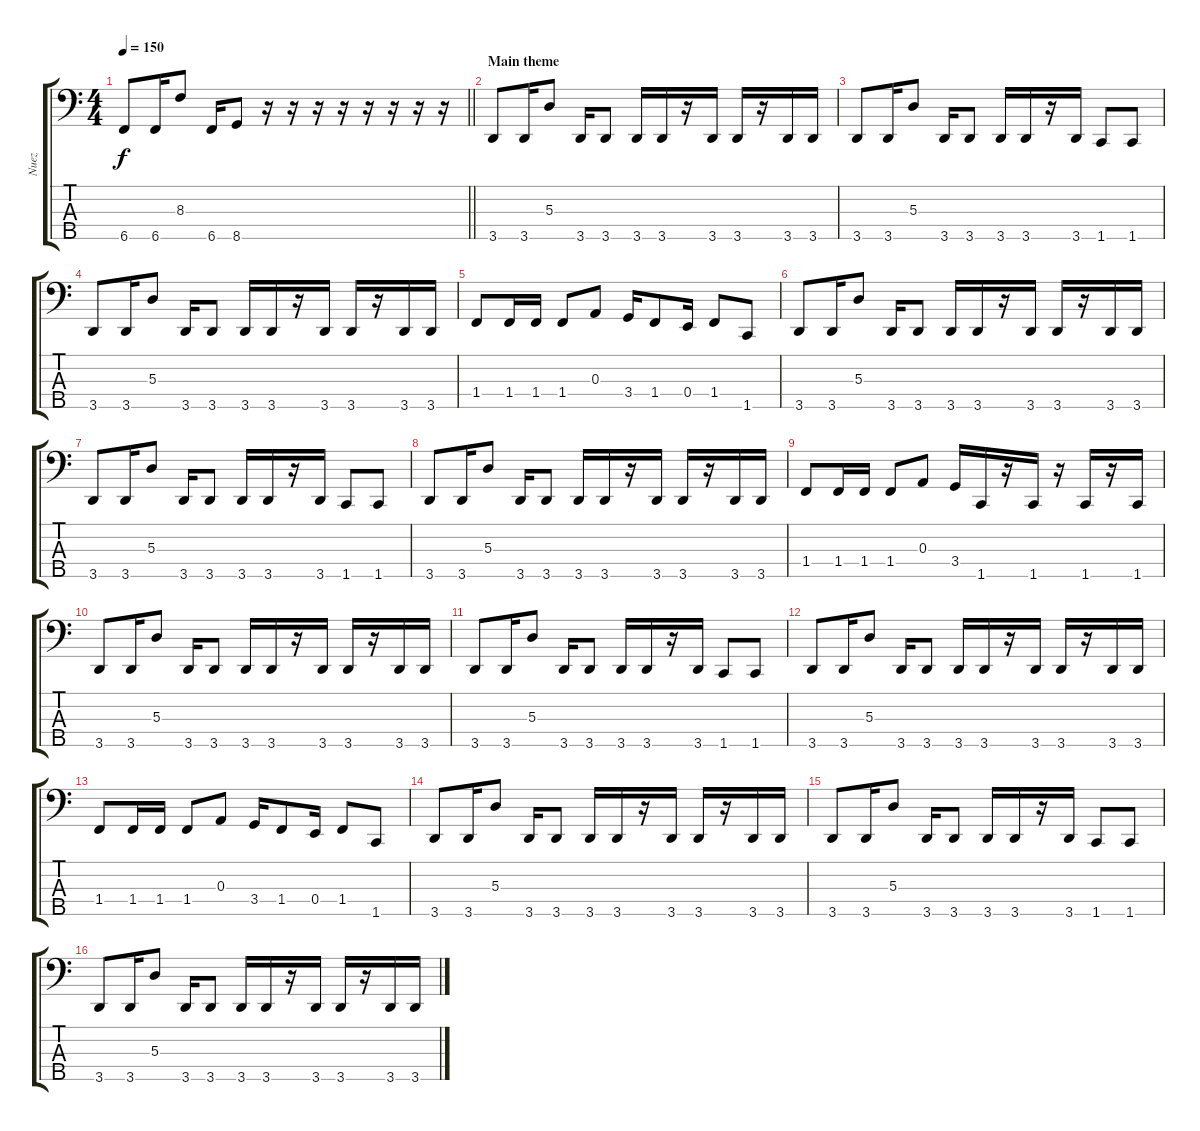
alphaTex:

\track ("Nuez" "Nuez") {instrument electricbassfinger}
\staff {score tabs}
\tuning (G2 D2 A1 E1 B0) {hide}
\ts (4 4)
\tempo 150
\clef f4
\barLineRight lightlight
\ks c
6.5.8{dy f} 6.5.16 8.3.8 6.5.16 8.5.8 r.16 r.16 r.16 r.16 r.16 r.16 r.16 r.16 |
\section ("" "Main theme")
3.5.8 3.5.16 5.3.8 3.5.16 3.5.8 3.5.16 3.5.16 r.16 3.5.16 3.5.16 r.16 3.5.16 3.5.16 |
3.5.8 3.5.16 5.3.8 3.5.16 3.5.8 3.5.16 3.5.16 r.16 3.5.16 1.5.8 1.5.8 |
3.5.8 3.5.16 5.3.8 3.5.16 3.5.8 3.5.16 3.5.16 r.16 3.5.16 3.5.16 r.16 3.5.16 3.5.16 |
1.4.8 1.4.16 1.4.16 1.4.8 0.3.8 3.4.16 1.4.8 0.4.16 1.4.8 1.5.8 |
3.5.8 3.5.16 5.3.8 3.5.16 3.5.8 3.5.16 3.5.16 r.16 3.5.16 3.5.16 r.16 3.5.16 3.5.16 |
3.5.8 3.5.16 5.3.8 3.5.16 3.5.8 3.5.16 3.5.16 r.16 3.5.16 1.5.8 1.5.8 |
3.5.8 3.5.16 5.3.8 3.5.16 3.5.8 3.5.16 3.5.16 r.16 3.5.16 3.5.16 r.16 3.5.16 3.5.16 |
1.4.8 1.4.16 1.4.16 1.4.8 0.3.8 3.4.16 1.5.16 r.16 1.5.16 r.16 1.5.16 r.16 1.5.16 |
3.5.8 3.5.16 5.3.8 3.5.16 3.5.8 3.5.16 3.5.16 r.16 3.5.16 3.5.16 r.16 3.5.16 3.5.16 |
3.5.8 3.5.16 5.3.8 3.5.16 3.5.8 3.5.16 3.5.16 r.16 3.5.16 1.5.8 1.5.8 |
3.5.8 3.5.16 5.3.8 3.5.16 3.5.8 3.5.16 3.5.16 r.16 3.5.16 3.5.16 r.16 3.5.16 3.5.16 |
1.4.8 1.4.16 1.4.16 1.4.8 0.3.8 3.4.16 1.4.8 0.4.16 1.4.8 1.5.8 |
3.5.8 3.5.16 5.3.8 3.5.16 3.5.8 3.5.16 3.5.16 r.16 3.5.16 3.5.16 r.16 3.5.16 3.5.16 |
3.5.8 3.5.16 5.3.8 3.5.16 3.5.8 3.5.16 3.5.16 r.16 3.5.16 1.5.8 1.5.8 |
3.5.8 3.5.16 5.3.8 3.5.16 3.5.8 3.5.16 3.5.16 r.16 3.5.16 3.5.16 r.16 3.5.16 3.5.16
